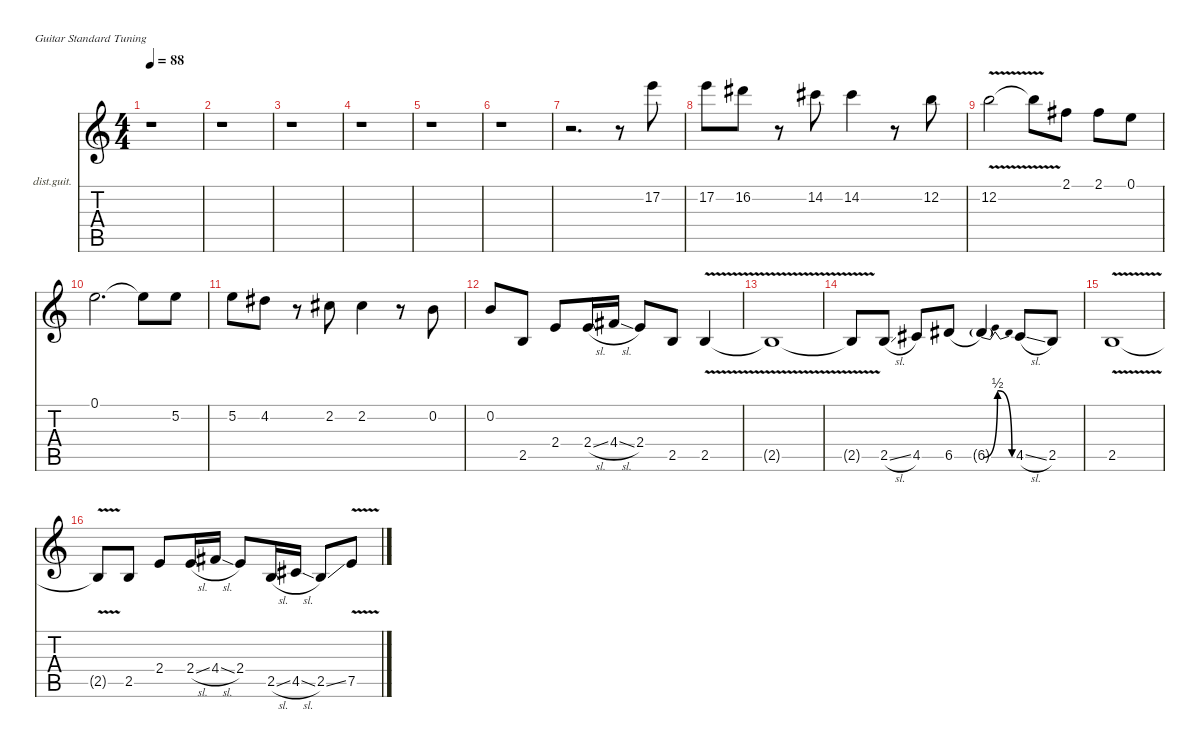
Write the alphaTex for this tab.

\defaultSystemsLayout 4
\hideDynamics
\bracketExtendMode nobrackets
\firstSystemTrackNameOrientation horizontal
\otherSystemsTrackNameOrientation horizontal
\track ("Distortion Guitar " "dist.guit.") {instrument distortionguitar}
\staff {score tabs}
\tuning (E4 B3 G3 D3 A2 E2)
\ts (4 4)
\beaming (8 2 2 2 2)
\tempo 88
\clef g2
\ks c
r.1{dy f instrument distortionguitar beam Down} |
r.1{beam Down} |
r.1{beam Down} |
r.1{beam Down} |
r.1{beam Down} |
r.1{beam Down} |
r.2{d beam Down} r.8{beam Down} 17.2.8{beam Down} |
17.2.8{beam Down} 16.2{acc #}.8{beam Down} r.8{beam Down} 14.2{acc #}.8{beam Down} 14.2{acc #}.4{beam Down} r.8{beam Down} 12.2.8{beam Down} |
12.2{v}.2{beam Down} 12.2{v t}.8{beam Down} 2.1{acc #}.8{beam Down} 2.1{acc #}.8{beam Down} 0.1.8{beam Down} |
0.1.2{d beam Down} 0.1{t}.8{beam Down} 5.2.8{beam Down} |
5.2.8{beam Down} 4.2{acc #}.8{beam Down} r.8{beam Down} 2.2{acc #}.8{beam Down} 2.2{acc #}.4{beam Down} r.8{beam Down} 0.2.8{beam Down} |
0.2.8{beam Up} 2.5.8{beam Up} 2.4.8{beam Up} 2.4{sl}.16{beam Up} 4.4{sl acc #}.16{beam Up} 2.4.8{beam Up} 2.5.8{beam Up} 2.5{v}.4{beam Up} |
2.5{v t}.1{beam Up} |
2.5{v t}.8{beam Up} 2.5{sl}.8{beam Up} 4.5{acc #}.8{beam Up} 6.5{be (hold 0 0 60 0) acc #}.8{beam Up} 6.5{be (bendrelease 0 0 30 2 30 2 60 0) t acc #}.4{beam Up} 4.5{sl acc #}.8{beam Up} 2.5.8{beam Up} |
2.5{v}.1{beam Up} |
2.5{v t}.8{beam Up} 2.5.8{beam Up} 2.4.8{beam Up} 2.4{sl}.16{beam Up} 4.4{sl acc #}.16{beam Up} 2.4.8{beam Up} 2.5{sl}.16{beam Up} 4.5{sl acc #}.16{beam Up} 2.5{ss}.8{beam Up} 7.5{v}.8{dy ff beam Up}
